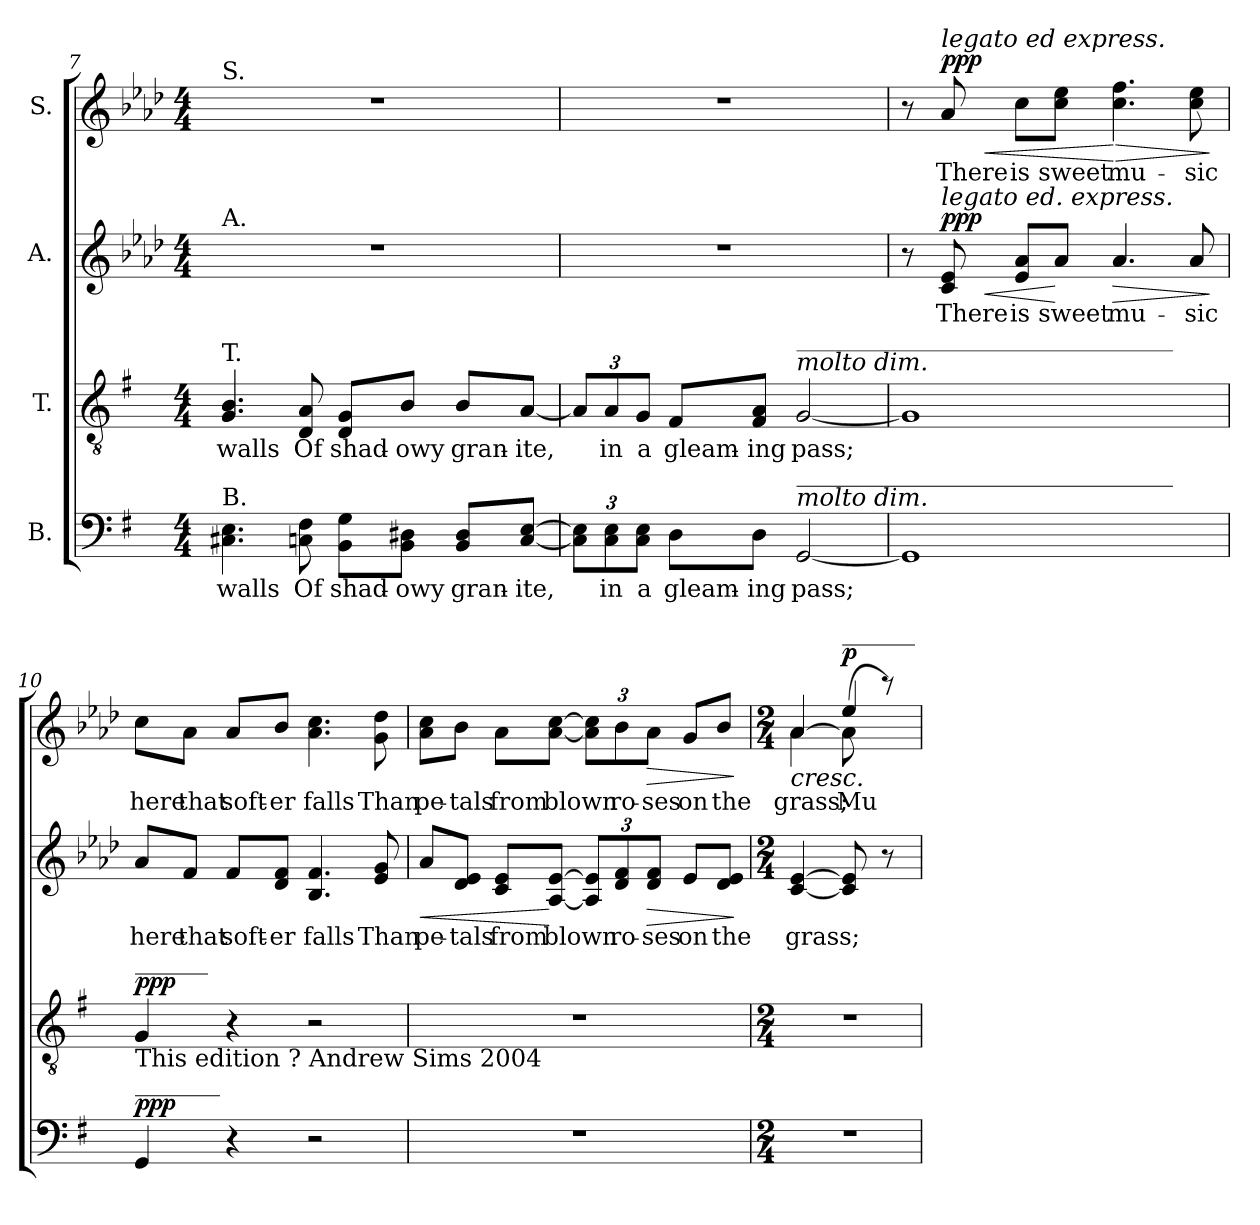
**kern	**text	**dynam	**kern	**text	**dynam	**kern	**text	**dynam	**kern	**text	**dynam
*part4	*part4	*part4	*part3	*part3	*part3	*part2	*part2	*part2	*part1	*part1	*part1
*staff4	*staff4	*staff4	*staff3	*staff3	*staff3	*staff2	*staff2	*staff2	*staff1	*staff1	*staff1
*I"B.	*	*	*I"T.	*	*	*I"A.	*	*	*I"S.	*	*
!!LO:PB:g=z
*clefF4	*	*	*clefGv2	*	*	*clefG2	*	*	*clefG2	*	*
*k[f#]	*	*	*k[f#]	*	*	*k[b-e-a-d-]	*	*	*k[b-e-a-d-]	*	*
*G:	*	*	*G:	*	*	*A-:	*	*	*A-:	*	*
*M4/4	*	*	*M4/4	*	*	*M4/4	*	*	*M4/4	*	*
=7	=7	=7	=7	=7	=7	=7	=7	=7	=7	=7	=7
!	!	!	!	!	!	!	!	!	!LO:TX:a:t=S.	!	!
!	!	!	!	!	!	!LO:TX:a:t=A.	!	!	!	!	!
!	!	!	!LO:TX:a:t=T.	!	!	!	!	!	!	!	!
!LO:TX:a:t=B.	!	!	!	!	!	!	!	!	!	!	!
!	!LO:LY:b	!	!	!LO:LY:b	!	!	!	!	!	!	!
4.C#X\ 4.E\	walls	.	4.G/ 4.B/	walls	.	1r	.	.	1r	.	.
!	!LO:LY:b	!	!	!LO:LY:b	!	!	!	!	!	!	!
8Cn\ 8F#\	Of	.	8D/ 8A/	Of	.	.	.	.	.	.	.
!	!LO:LY:b	!	!	!LO:LY:b	!	!	!	!	!	!	!
8BB\ 8G\L	shad-	.	8D/ 8G/L	shad-	.	.	.	.	.	.	.
!	!LO:LY:b	!	!	!LO:LY:b	!	!	!	!	!	!	!
8BB\ 8D#X\J	-owy	.	8B/J	-owy	.	.	.	.	.	.	.
!	!LO:LY:b	!	!	!LO:LY:b	!	!	!	!	!	!	!
8BB/ 8D#/L	gran-	.	8B/L	gran-	.	.	.	.	.	.	.
!	!LO:LY:b	!	!	!LO:LY:b	!	!	!	!	!	!	!
[8C/ [8E/J	-ite,	.	[8A/J	-ite,	.	.	.	.	.	.	.
=8	=8	=8	=8	=8	=8	=8	=8	=8	=8	=8	=8
*Xbrackettup	*	*	*Xbrackettup	*	*	*	*	*	*	*	*
12C\] 12E\]L	.	.	12A/L]	.	.	1r	.	.	1r	.	.
!	!LO:LY:b	!	!	!LO:LY:b	!	!	!	!	!	!	!
12C\ 12E\	in	.	12A/	in	.	.	.	.	.	.	.
!	!LO:LY:b	!	!	!LO:LY:b	!	!	!	!	!	!	!
12C\ 12E\J	a	.	12G/J	a	.	.	.	.	.	.	.
!	!LO:LY:b	!	!	!LO:LY:b	!	!	!	!	!	!	!
8D\L	gleam-	.	8F#/L	gleam-	.	.	.	.	.	.	.
!	!LO:LY:b	!	!	!LO:LY:b	!	!	!	!	!	!	!
8D\J	-ing	.	8F#/ 8A/J	-ing	.	.	.	.	.	.	.
!	!	!	!LO:TX:a:i:t=molto dim.	!	!	!	!	!	!	!	!
!	!	!	!LO:TX:a:t=_______________________________	!	!	!	!	!	!	!	!
!LO:TX:a:i:t=molto dim.	!	!	!	!	!	!	!	!	!	!	!
!LO:TX:a:t=_______________________________	!	!	!	!	!	!	!	!	!	!	!
!	!LO:LY:b	!	!	!LO:LY:b	!	!	!	!	!	!	!
[2GG/	pass;	.	[2G/	pass;	.	.	.	.	.	.	.
=9	=9	=9	=9	=9	=9	=9	=9	=9	=9	=9	=9
1GG]	.	.	1G]	.	.	8r	.	.	8r	.	.
!	!	!	!	!	!	!	!	!	!LO:TX:a:i:t=legato ed express.	!	!
!	!	!	!	!	!	!LO:TX:a:i:t=legato ed. express.	!	!	!	!	!
!	!	!	!	!	!	!	!LO:LY:b	!LO:HP:b	!	!LO:LY:b	!LO:HP:b
!	!	!	!	!	!	!	!	!LO:DY:n=1:b	!	!	!LO:DY:n=1:b
.	.	.	.	.	.	8c/ 8e-/	There	< ppp	8a-/	There	< ppp
!	!	!	!	!	!	!	!LO:LY:b	!	!	!LO:LY:b	!
.	.	.	.	.	.	8e-/ 8a-/L	is	.	8cc\L	is	.
!	!	!	!	!	!	!	!LO:LY:b	!	!	!LO:LY:b	!
.	.	.	.	.	.	8a-/J	sweet	[	8cc\ 8ee-\J	sweet	.
!	!	!	!	!	!	!	!LO:LY:b	!LO:HP:b	!	!LO:LY:b	!LO:HP:n=1:b
.	.	.	.	.	.	4.a-/	mu-	>	4.cc\ 4.ff\	mu-	[ >
!	!	!	!	!	!	!	!LO:LY:b	!	!	!LO:LY:b	!
.	.	.	.	.	.	8a-/	-sic	.	8cc\ 8ee-\	-sic	.
.	.	.	.	.	.	.	.	]	.	.	]
!!LO:LB:g=z
=10	=10	=10	=10	=10	=10	=10	=10	=10	=10	=10	=10
!	!	!	!LO:TX:a:t=______	!	!	!	!	!	!	!	!
!LO:TX:a:t=_______	!	!	!	!	!	!	!	!	!	!	!
!LO:TX:a:t=This edition ? Andrew Sims 2004	!	!	!	!	!	!	!	!	!	!	!
!	!	!LO:DY:b	!	!	!LO:DY:b	!	!LO:LY:b	!	!	!LO:LY:b	!
*	*	*	*	*	*	*	*	*	*^	*	*
4GG/	.	ppp	4G/	.	ppp	8a-/L	here	.	8cc\L	1ryy	here	.
!	!	!	!	!	!	!	!LO:LY:b	!	!	!	!LO:LY:b	!
.	.	.	.	.	.	8f/J	that	.	8a-\J	.	that	.
!	!	!	!	!	!	!	!LO:LY:b	!	!	!	!LO:LY:b	!
4r	.	.	4r	.	.	8f/L	soft-	.	8a-/L	.	soft-	.
!	!	!	!	!	!	!	!LO:LY:b	!	!	!	!LO:LY:b	!
.	.	.	.	.	.	8d-/ 8f/J	-er	.	8b-/J	.	-er	.
!	!	!	!	!	!	!	!LO:LY:b	!	!	!	!LO:LY:b	!
2r	.	.	2r	.	.	4.B-/ 4.f/	falls	.	4.a-\ 4.cc\	.	falls	.
!	!	!	!	!	!	!	!LO:LY:b	!	!	!	!LO:LY:b	!
.	.	.	.	.	.	8e-/ 8g/	Than	.	8g\ 8dd-\	.	Than	.
=11	=11	=11	=11	=11	=11	=11	=11	=11	=11	=11	=11	=11
!	!	!	!	!	!	!	!LO:LY:b	!LO:HP:b	!	!	!LO:LY:b	!LO:HP:b
1r	.	.	1r	.	.	8a-/L	pe-	<	8a-\ 8cc\L	1ryy	pe-	<
!	!	!	!	!	!	!	!LO:LY:b	!	!	!	!LO:LY:b	!
.	.	.	.	.	.	8d-/ 8e-/J	-tals	.	8b-\J	.	-tals	.
!	!	!	!	!	!	!	!LO:LY:b	!	!	!	!LO:LY:b	!
.	.	.	.	.	.	8c/ 8e-/L	from	.	8a-\L	.	from	.
!	!	!	!	!	!	!	!LO:LY:b	!	!	!	!LO:LY:b	!
.	.	.	.	.	.	[8A-/ [8e-/J	blown	[	[8a-\ [8cc\J	.	blown	[
*	*	*	*	*	*	*Xbrackettup	*	*	*Xbrackettup	*	*	*
.	.	.	.	.	.	12A-/] 12e-/]L	.	.	12a-\] 12cc\]L	.	.	.
!	!	!	!	!	!	!	!LO:LY:b	!	!	!	!LO:LY:b	!
.	.	.	.	.	.	12d-/ 12f/	ro-	.	12b-\	.	ro-	.
!	!	!	!	!	!	!	!LO:LY:b	!LO:HP:b	!	!	!LO:LY:b	!LO:HP:b
.	.	.	.	.	.	12d-/ 12f/J	-ses	>	12a-\J	.	-ses	>
!	!	!	!	!	!	!	!LO:LY:b	!	!	!	!LO:LY:b	!
.	.	.	.	.	.	8e-/L	on	.	8g/L	.	on	.
!	!	!	!	!	!	!	!LO:LY:b	!	!	!	!LO:LY:b	!
.	.	.	.	.	.	8d-/ 8e-/J	the	.	8b-/J	.	the	.
*	*	*	*	*	*	*	*	*	*v	*v	*	*
.	.	.	.	.	.	.	.	]	.	.	]
=12	=12	=12	=12	=12	=12	=12	=12	=12	=12	=12	=12
*M2/4	*	*	*M2/4	*	*	*M2/4	*	*	*M2/4	*	*
!	!	!	!	!	!	!	!LO:LY:b	!	!	!LO:LY:b	!LO:HP:b
*	*	*	*	*	*	*	*	*	*^	*	*
2r	.	.	2r	.	.	[4c/ [4e-/	grass;	.	[4a-\	4a-/	grass;	<
!	!	!	!	!	!	!	!	!	!LO:TX:a:t=______	!	!	!
!	!	!	!	!	!	!	!	!	!	!	!LO:LY:b	!LO:DY:b
.	.	.	.	.	.	8c/] 8e-/]	.	.	(>8a-\]	4ee-/	Mu	p
.	.	.	.	.	.	8r	.	.	8r)	.	.	.
*	*	*	*	*	*	*	*	*	*v	*v	*	*
.	.	.	.	.	.	.	.	.	.	.	[
=	=	=	=	=	=	=	=	=	=	=	=
*-	*-	*-	*-	*-	*-	*-	*-	*-	*-	*-	*-
